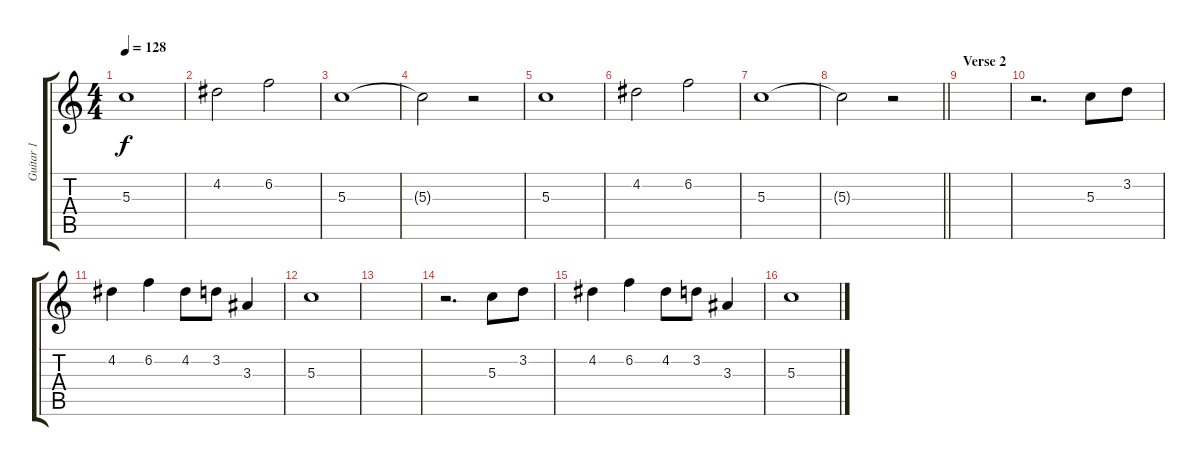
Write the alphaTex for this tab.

\track ("Guitar 1" "Guitar 1") {instrument distortionguitar}
\staff {score tabs}
\tuning (E4 B3 G3 D3 A2 E2) {hide}
\ts (4 4)
\tempo 128
\clef g2
\ks c
5.3.1{dy f} |
4.2.2 6.2.2 |
5.3.1 |
5.3{t}.2 r.2 |
5.3.1 |
4.2.2 6.2.2 |
5.3.1 |
\barLineRight lightlight
5.3{t}.2 r.2 |
\section ("" "Verse 2")
|
r.2{d} 5.3.8 3.2.8 |
4.2.4 6.2.4 4.2.8 3.2.8 3.3.4 |
5.3.1 |
|
r.2{d} 5.3.8 3.2.8 |
4.2.4 6.2.4 4.2.8 3.2.8 3.3.4 |
5.3.1
